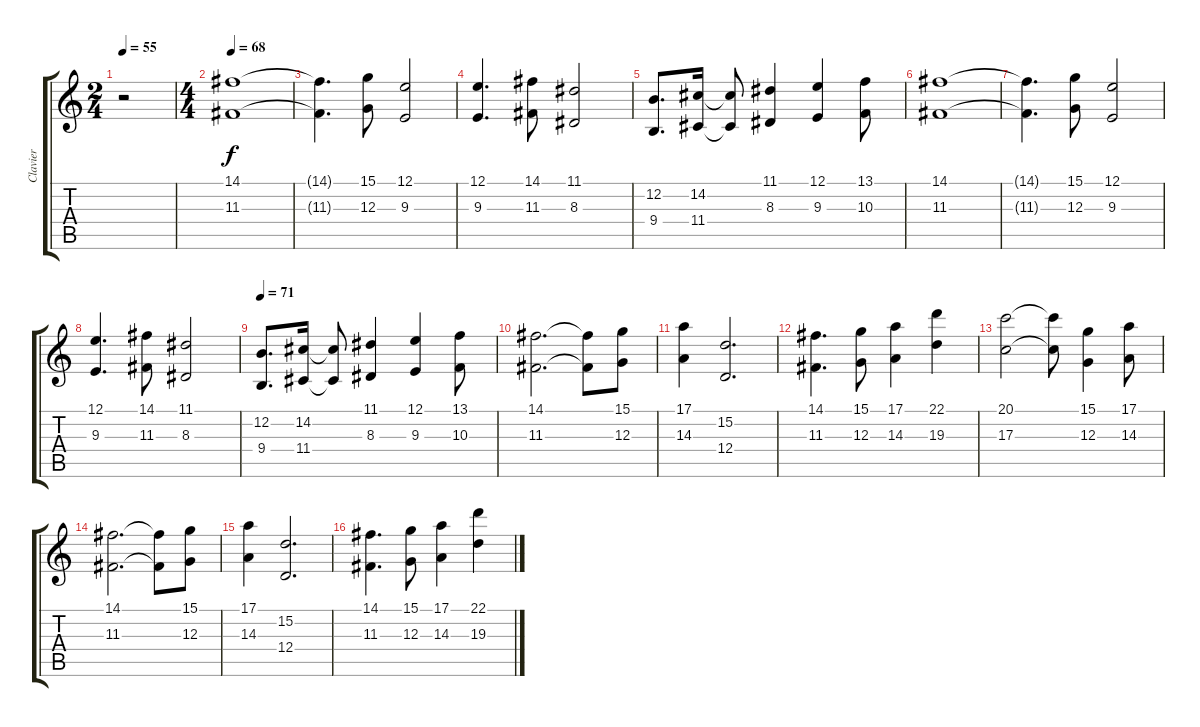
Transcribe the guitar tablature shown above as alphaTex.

\track ("Clavier" "Clavier") {instrument tremolostrings}
\staff {score tabs}
\tuning (E4 B3 G3 D3 A2 E2) {hide}
\ts (2 4)
\tempo 55
\clef g2
\ks c
r.2{dy f} |
\ts (4 4)
\tempo 68
(14.1 11.3).1{volume 14} |
(14.1{t} 11.3{t}).4{d} (15.1 12.3).8 (12.1 9.3).2 |
(12.1 9.3).4{d} (14.1 11.3).8 (11.1 8.3).2 |
(12.2 9.4).8{d} (14.2 11.4).16 (14.2{t} 11.4{t}).8 (11.1 8.3).4 (12.1 9.3).4 (13.1 10.3).8 |
(14.1 11.3).1 |
(14.1{t} 11.3{t}).4{d} (15.1 12.3).8 (12.1 9.3).2 |
(12.1 9.3).4{d} (14.1 11.3).8 (11.1 8.3).2 |
\tempo 71
(12.2 9.4).8{d} (14.2 11.4).16 (14.2{t} 11.4{t}).8 (11.1 8.3).4 (12.1 9.3).4 (13.1 10.3).8 |
(14.1 11.3).2{d} (14.1{t} 11.3{t}).8 (15.1 12.3).8 |
(17.1 14.3).4 (15.2 12.4).2{d} |
(14.1 11.3).4{d} (15.1 12.3).8 (17.1 14.3).4 (22.1 19.3).4 |
(20.1 17.3).2 (20.1{t} 17.3{t}).8 (15.1 12.3).4 (17.1 14.3).8 |
(14.1 11.3).2{d} (14.1{t} 11.3{t}).8 (15.1 12.3).8 |
(17.1 14.3).4 (15.2 12.4).2{d} |
(14.1 11.3).4{d} (15.1 12.3).8 (17.1 14.3).4 (22.1 19.3).4
